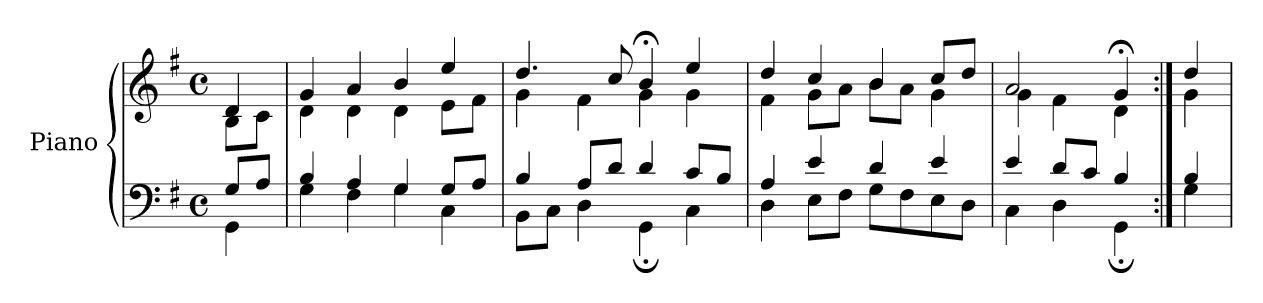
**kern	**kern
*part1	*part1
*staff2	*staff1
*I"Piano	*
*I'Pno	*
*clefF4	*clefG2
*k[f#]	*k[f#]
*M4/4	*M4/4
*met(c)	*met(c)
=1	=1
*^	*^
8G/L	4GG\	4d/	8B\L
8A/J	.	.	8c\J
=2	=2	=2	=2
4B/	4G\	4g/	4d\
4A/	4F#\	4a/	4d\
4G/	4G\	4b/	4d\
8G/L	4C\	4ee/	8e\L
8A/J	.	.	8f#\J
=3	=3	=3	=3
4B/	8BB\L	4.dd/	4g\
.	8C\J	.	.
8A/L	4D\	.	4f#\
8d/J	.	8cc/	.
4d/	4GG;\	4b;</	4g\
8c/L	4C\	4ee/	4g\
8B/J	.	.	.
=4	=4	=4	=4
4A/	4D\	4dd/	4f#\
4e/	8E\L	4cc/	8g\L
.	8F#\J	.	8a\J
4d/	8G\L	4b/	8b\L
.	8F#\	.	8a\J
4e/	8E\	8cc/L	4g\
.	8D\J	8dd/J	.
=5	=5	=5	=5
4e/	4C\	2a/	4g\
8d/L	4D\	.	4f#\
8c/J	.	.	.
4B/	4GG;\	4g;</	4d\
=6:|!	=6:|!	=6:|!	=6:|!
4B/	4G\	4dd/	4g\
*v	*v	*	*
*	*v	*v
=	=
*-	*-
